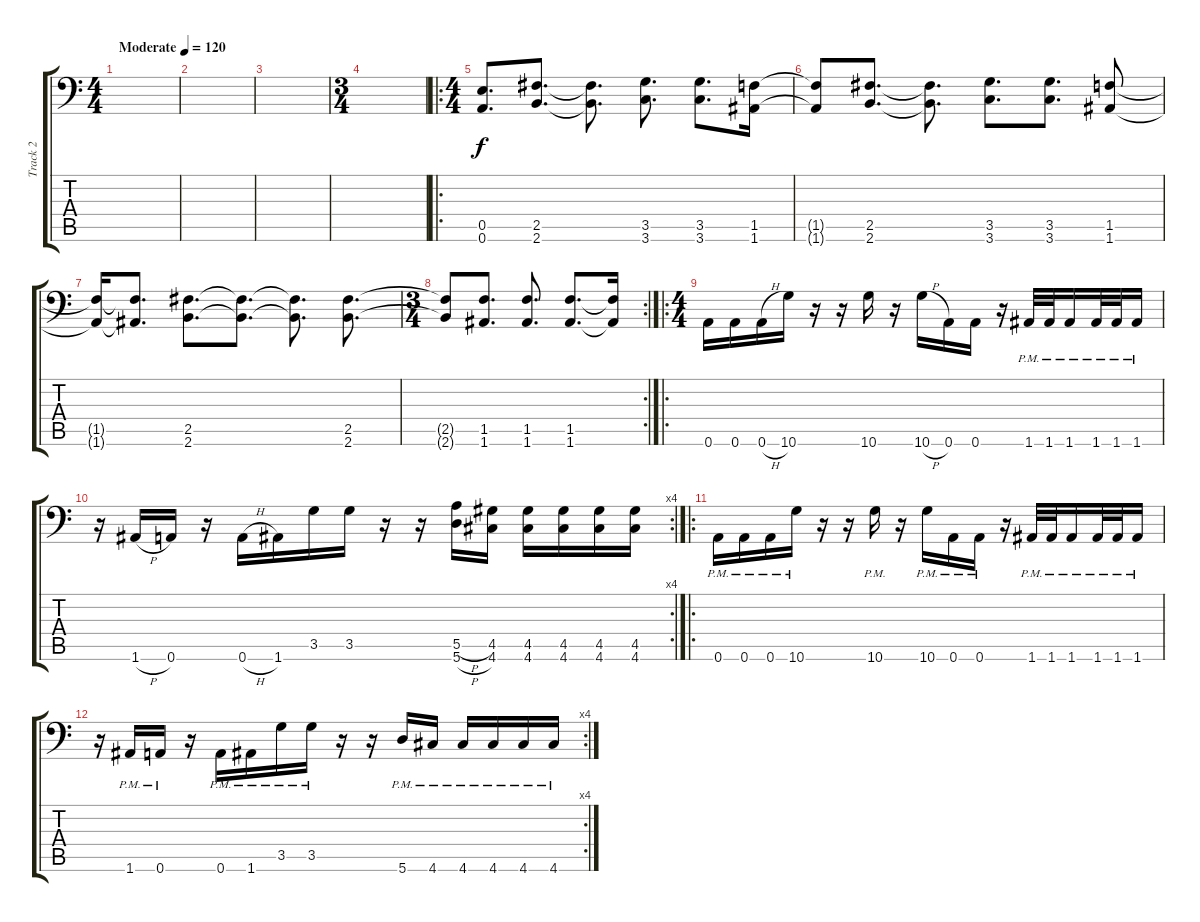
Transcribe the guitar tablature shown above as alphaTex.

\track ("Track 2" "Track 2") {instrument distortionguitar}
\staff {score tabs}
\tuning (B3 Gb3 D3 A2 E2 A1) {hide}
\ts (4 4)
\tempo (120 "Moderate")
\clef f4
\ks c
|
|
|
\ts (3 4)
|
\ro
\ts (4 4)
(0.5 0.6).8{d} (2.5 2.6).8{d} (2.5{t} 2.6{t}).8{d} (3.5 3.6).8{d} (3.5 3.6).8{d} (1.5 1.6).16 |
(1.5{t} 1.6{t}).8 (2.5 2.6).8{d} (2.5{t} 2.6{t}).8{d} (3.5 3.6).8{d} (3.5 3.6).8{d} (1.5 1.6).8 |
(1.5{t} 1.6{t}).16 (1.5{t} 1.6{t}).8{d} (2.5 2.6).8{d} (2.5{t} 2.6{t}).8{d} (2.5{t} 2.6{t}).8{d} (2.5 2.6).8{d} |
\rc 2
\ts (3 4)
(2.5{t} 2.6{t}).8 (1.5 1.6).8{d} (1.5 1.6).8{d} (1.5 1.6).8{d} (1.5{t} 1.6{t}).16 |
\ro
\ts (4 4)
0.6.16 0.6.16 0.6{h}.16 10.6.16 r.16 r.16 10.6.16 r.16 10.6{h}.16 0.6.16 0.6.16 r.16 1.6{pm}.32 1.6{pm}.32 1.6{pm}.16 1.6{pm}.32 1.6{pm}.32 1.6{pm}.16 |
\rc 4
r.16 1.6{h}.16 0.6.16 r.16 0.6{h}.16 1.6.16 3.5.16 3.5.16 r.16 r.16 (5.5{h} 5.6{h}).16 (4.5 4.6).16 (4.5 4.6).16 (4.5 4.6).16 (4.5 4.6).16 (4.5 4.6).16 |
\ro
0.6{pm}.16 0.6{pm}.16 0.6{pm}.16 10.6{pm}.16 r.16 r.16 10.6{pm}.16 r.16 10.6{pm}.16 0.6{pm}.16 0.6{pm}.16 r.16 1.6{pm}.32 1.6{pm}.32 1.6{pm}.16 1.6{pm}.32 1.6{pm}.32 1.6{pm}.16 |
\rc 4
r.16 1.6{pm}.16 0.6{pm}.16 r.16 0.6{pm}.16 1.6{pm}.16 3.5{pm}.16 3.5{pm}.16 r.16 r.16 5.6{pm}.16 4.6{pm}.16 4.6{pm}.16 4.6{pm}.16 4.6{pm}.16 4.6{pm}.16
